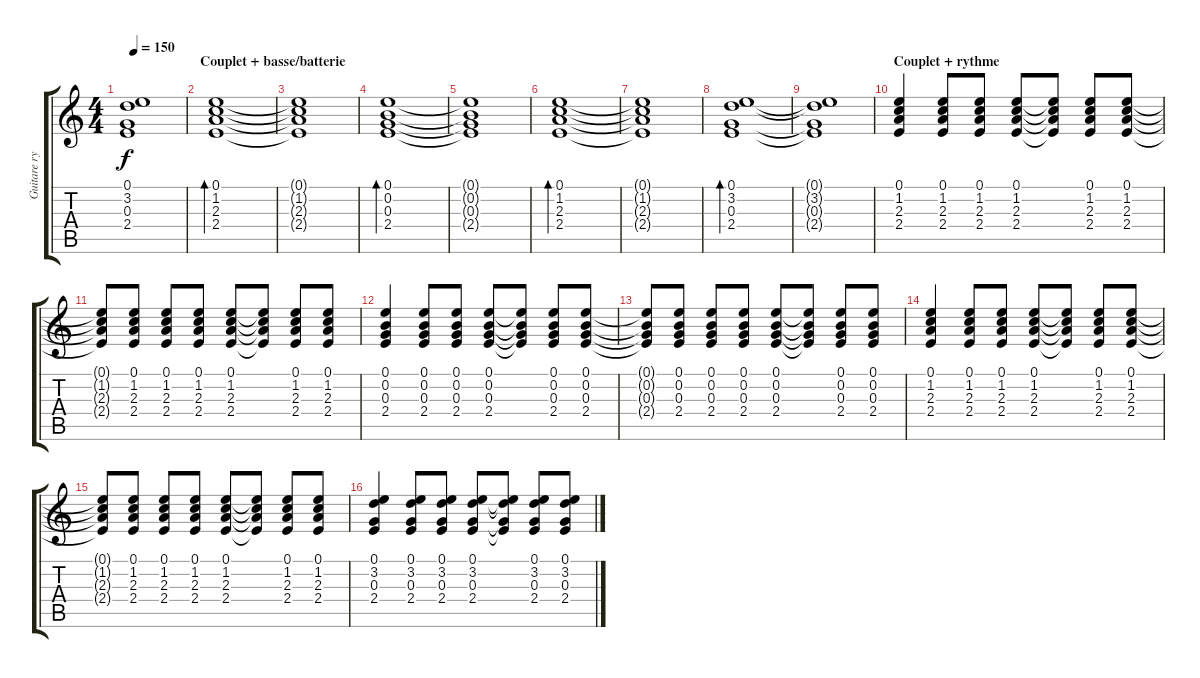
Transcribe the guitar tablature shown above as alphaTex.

\track ("Guitare rythmique" "Guitare ry") {instrument acousticguitarnylon}
\staff {score tabs}
\tuning (E4 B3 G3 D3 A2 E2) {hide}
\ts (4 4)
\tempo 150
\clef g2
\ks c
(0.1{t} 3.2{t} 0.3{t} 2.4{t}).1{dy f} |
\section ("" "Couplet + basse/batterie")
(0.1 1.2 2.3 2.4).1{bd 240} |
(0.1{t} 1.2{t} 2.3{t} 2.4{t}).1 |
(0.1 0.2 0.3 2.4).1{bd 240} |
(0.1{t} 0.2{t} 0.3{t} 2.4{t}).1 |
(0.1 1.2 2.3 2.4).1{bd 240} |
(0.1{t} 1.2{t} 2.3{t} 2.4{t}).1 |
(0.1 3.2 0.3 2.4).1{bd 240} |
(0.1{t} 3.2{t} 0.3{t} 2.4{t}).1 |
\section ("" "Couplet + rythme")
(0.1 1.2 2.3 2.4).4{volume 10} (0.1 1.2 2.3 2.4).8 (0.1 1.2 2.3 2.4).8 (0.1 1.2 2.3 2.4).8 (0.1{t} 1.2{t} 2.3{t} 2.4{t}).8 (0.1 1.2 2.3 2.4).8 (0.1 1.2 2.3 2.4).8 |
(0.1{t} 1.2{t} 2.3{t} 2.4{t}).8 (0.1 1.2 2.3 2.4).8 (0.1 1.2 2.3 2.4).8 (0.1 1.2 2.3 2.4).8 (0.1 1.2 2.3 2.4).8 (0.1{t} 1.2{t} 2.3{t} 2.4{t}).8 (0.1 1.2 2.3 2.4).8 (0.1 1.2 2.3 2.4).8 |
(0.1 0.2 0.3 2.4).4 (0.1 0.2 0.3 2.4).8 (0.1 0.2 0.3 2.4).8 (0.1 0.2 0.3 2.4).8 (0.1{t} 0.2{t} 0.3{t} 2.4{t}).8 (0.1 0.2 0.3 2.4).8 (0.1 0.2 0.3 2.4).8 |
(0.1{t} 0.2{t} 0.3{t} 2.4{t}).8 (0.1 0.2 0.3 2.4).8 (0.1 0.2 0.3 2.4).8 (0.1 0.2 0.3 2.4).8 (0.1 0.2 0.3 2.4).8 (0.1{t} 0.2{t} 0.3{t} 2.4{t}).8 (0.1 0.2 0.3 2.4).8 (0.1 0.2 0.3 2.4).8 |
(0.1 1.2 2.3 2.4).4 (0.1 1.2 2.3 2.4).8 (0.1 1.2 2.3 2.4).8 (0.1 1.2 2.3 2.4).8 (0.1{t} 1.2{t} 2.3{t} 2.4{t}).8 (0.1 1.2 2.3 2.4).8 (0.1 1.2 2.3 2.4).8 |
(0.1{t} 1.2{t} 2.3{t} 2.4{t}).8 (0.1 1.2 2.3 2.4).8 (0.1 1.2 2.3 2.4).8 (0.1 1.2 2.3 2.4).8 (0.1 1.2 2.3 2.4).8 (0.1{t} 1.2{t} 2.3{t} 2.4{t}).8 (0.1 1.2 2.3 2.4).8 (0.1 1.2 2.3 2.4).8 |
(0.1 3.2 0.3 2.4).4 (0.1 3.2 0.3 2.4).8 (0.1 3.2 0.3 2.4).8 (0.1 3.2 0.3 2.4).8 (0.1{t} 3.2{t} 0.3{t} 2.4{t}).8 (0.1 3.2 0.3 2.4).8 (0.1 3.2 0.3 2.4).8
